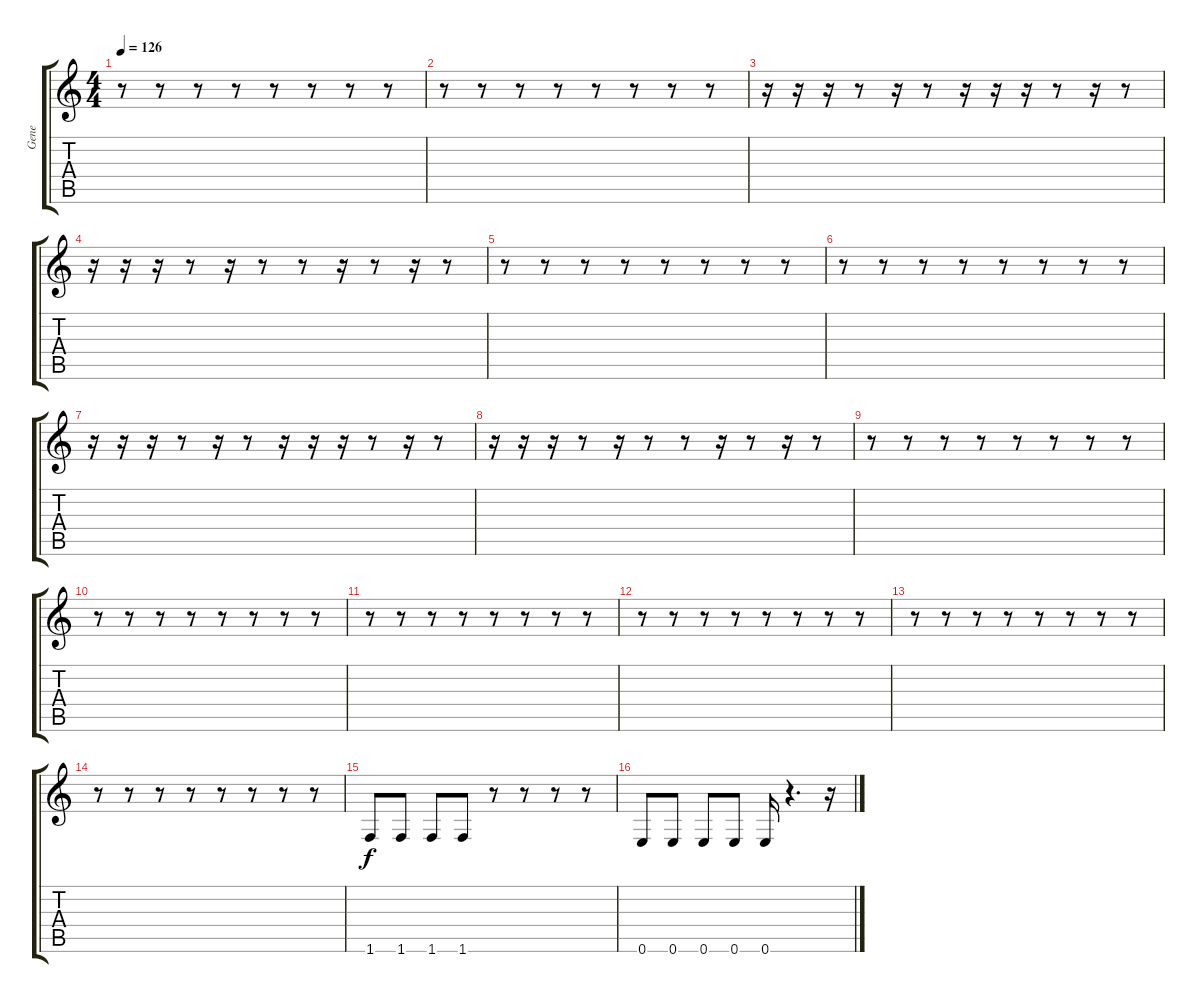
\track ("Gene" "Gene") {instrument electricbasspick}
\staff {score tabs}
\tuning (E4 B3 G3 D3 A2 E2) {hide}
\ts (4 4)
\tempo 126
\clef g2
\ks c
r.8{dy f} r.8 r.8 r.8 r.8 r.8 r.8 r.8 |
r.8 r.8 r.8 r.8 r.8 r.8 r.8 r.8 |
r.16 r.16 r.16 r.8 r.16 r.8 r.16 r.16 r.16 r.8 r.16 r.8 |
r.16 r.16 r.16 r.8 r.16 r.8 r.8 r.16 r.8 r.16 r.8 |
r.8 r.8 r.8 r.8 r.8 r.8 r.8 r.8 |
r.8 r.8 r.8 r.8 r.8 r.8 r.8 r.8 |
r.16 r.16 r.16 r.8 r.16 r.8 r.16 r.16 r.16 r.8 r.16 r.8 |
r.16 r.16 r.16 r.8 r.16 r.8 r.8 r.16 r.8 r.16 r.8 |
r.8 r.8 r.8 r.8 r.8 r.8 r.8 r.8 |
r.8 r.8 r.8 r.8 r.8 r.8 r.8 r.8 |
r.8 r.8 r.8 r.8 r.8 r.8 r.8 r.8 |
r.8 r.8 r.8 r.8 r.8 r.8 r.8 r.8 |
r.8 r.8 r.8 r.8 r.8 r.8 r.8 r.8 |
r.8 r.8 r.8 r.8 r.8 r.8 r.8 r.8 |
1.6.8 1.6.8 1.6.8 1.6.8 r.8 r.8 r.8 r.8 |
0.6.8 0.6.8 0.6.8 0.6.8 0.6.16 r.4{d} r.16
